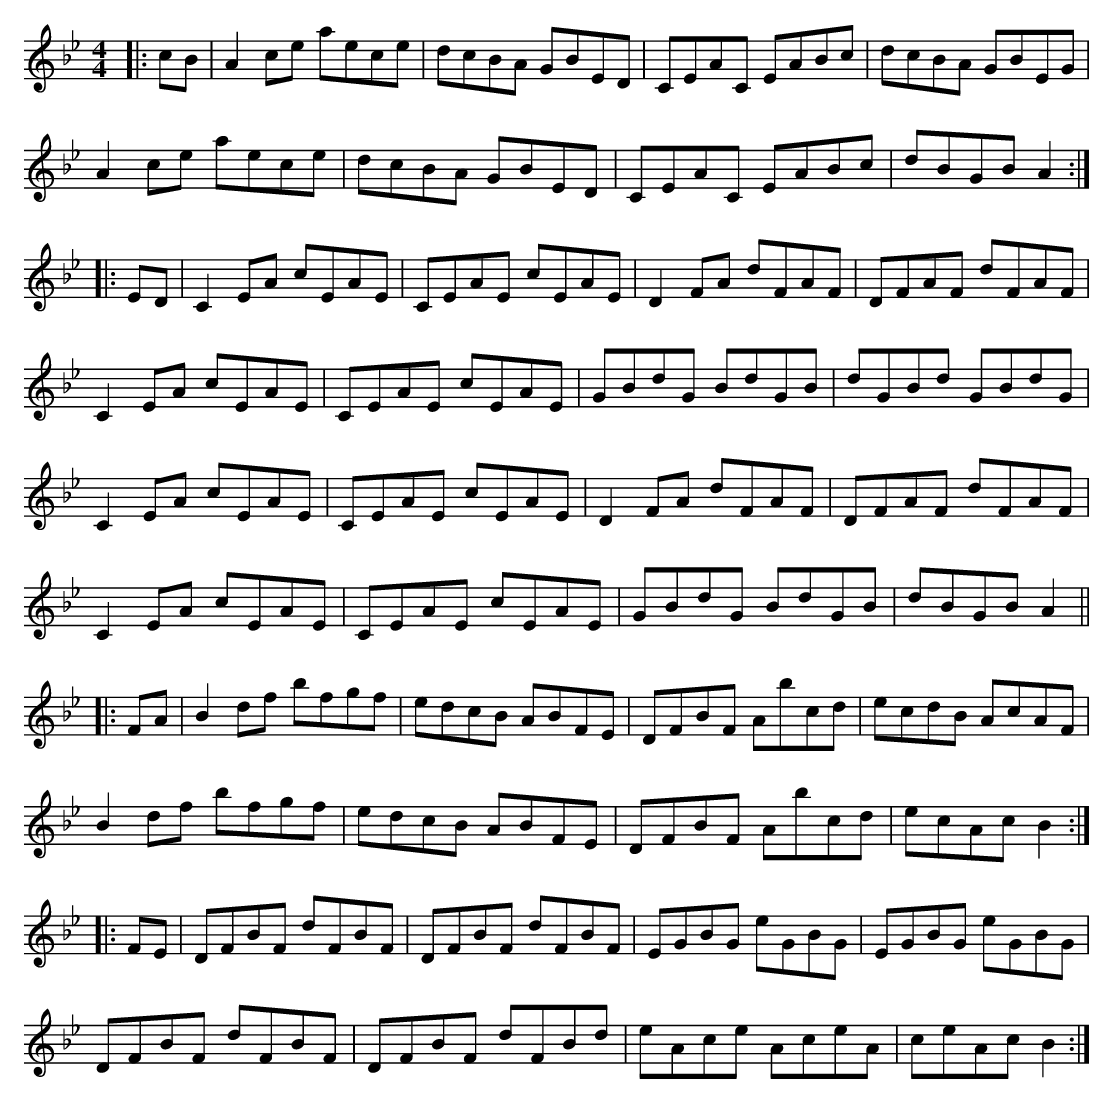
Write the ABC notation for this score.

X:1
M:4/4
K:Cdor
|:cB|A2ce aece|dcBA GBED|CEAC EABc|dcBA GBEG|
A2ce aece|dcBA GBED|CEAC EABc|dBGB A2:|
|:ED|C2EA cEAE|CEAE cEAE|D2FA dFAF|DFAF dFAF|
C2EA cEAE|CEAE cEAE|GBdG BdGB|dGBd GBdG|
C2EA cEAE|CEAE cEAE|D2FA dFAF|DFAF dFAF|
C2EA cEAE|CEAE cEAE|GBdG BdGB|dBGB A2||
|:FA|B2df bfgf|edcB ABFE|DFBF Abcd|ecdB AcAF|
B2df bfgf|edcB ABFE|DFBF Abcd|ecAc B2:|
|:FE|DFBF dFBF|DFBF dFBF|EGBG eGBG|EGBG eGBG|
DFBF dFBF|DFBF dFBd|eAce AceA|ceAc B2:|
